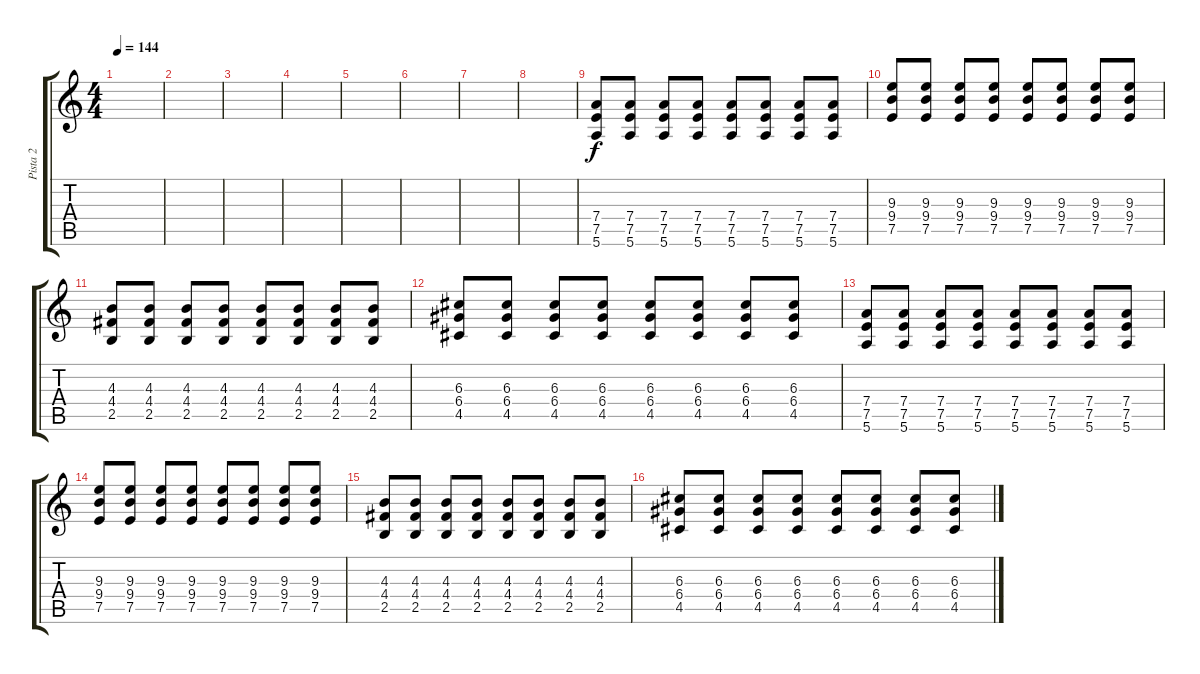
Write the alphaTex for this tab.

\track ("Pista 2" "Pista 2") {instrument distortionguitar}
\staff {score tabs}
\tuning (E4 B3 G3 D3 A2 E2) {hide}
\ts (4 4)
\tempo 144
\clef g2
\ks c
|
|
|
|
|
|
|
|
(7.4 7.5 5.6).8 (7.4 7.5 5.6).8 (7.4 7.5 5.6).8 (7.4 7.5 5.6).8 (7.4 7.5 5.6).8 (7.4 7.5 5.6).8 (7.4 7.5 5.6).8 (7.4 7.5 5.6).8 |
(9.3 9.4 7.5).8 (9.3 9.4 7.5).8 (9.3 9.4 7.5).8 (9.3 9.4 7.5).8 (9.3 9.4 7.5).8 (9.3 9.4 7.5).8 (9.3 9.4 7.5).8 (9.3 9.4 7.5).8 |
(4.3 4.4 2.5).8 (4.3 4.4 2.5).8 (4.3 4.4 2.5).8 (4.3 4.4 2.5).8 (4.3 4.4 2.5).8 (4.3 4.4 2.5).8 (4.3 4.4 2.5).8 (4.3 4.4 2.5).8 |
(6.3 6.4 4.5).8 (6.3 6.4 4.5).8 (6.3 6.4 4.5).8 (6.3 6.4 4.5).8 (6.3 6.4 4.5).8 (6.3 6.4 4.5).8 (6.3 6.4 4.5).8 (6.3 6.4 4.5).8 |
(7.4 7.5 5.6).8 (7.4 7.5 5.6).8 (7.4 7.5 5.6).8 (7.4 7.5 5.6).8 (7.4 7.5 5.6).8 (7.4 7.5 5.6).8 (7.4 7.5 5.6).8 (7.4 7.5 5.6).8 |
(9.3 9.4 7.5).8 (9.3 9.4 7.5).8 (9.3 9.4 7.5).8 (9.3 9.4 7.5).8 (9.3 9.4 7.5).8 (9.3 9.4 7.5).8 (9.3 9.4 7.5).8 (9.3 9.4 7.5).8 |
(4.3 4.4 2.5).8 (4.3 4.4 2.5).8 (4.3 4.4 2.5).8 (4.3 4.4 2.5).8 (4.3 4.4 2.5).8 (4.3 4.4 2.5).8 (4.3 4.4 2.5).8 (4.3 4.4 2.5).8 |
(6.3 6.4 4.5).8 (6.3 6.4 4.5).8 (6.3 6.4 4.5).8 (6.3 6.4 4.5).8 (6.3 6.4 4.5).8 (6.3 6.4 4.5).8 (6.3 6.4 4.5).8 (6.3 6.4 4.5).8
